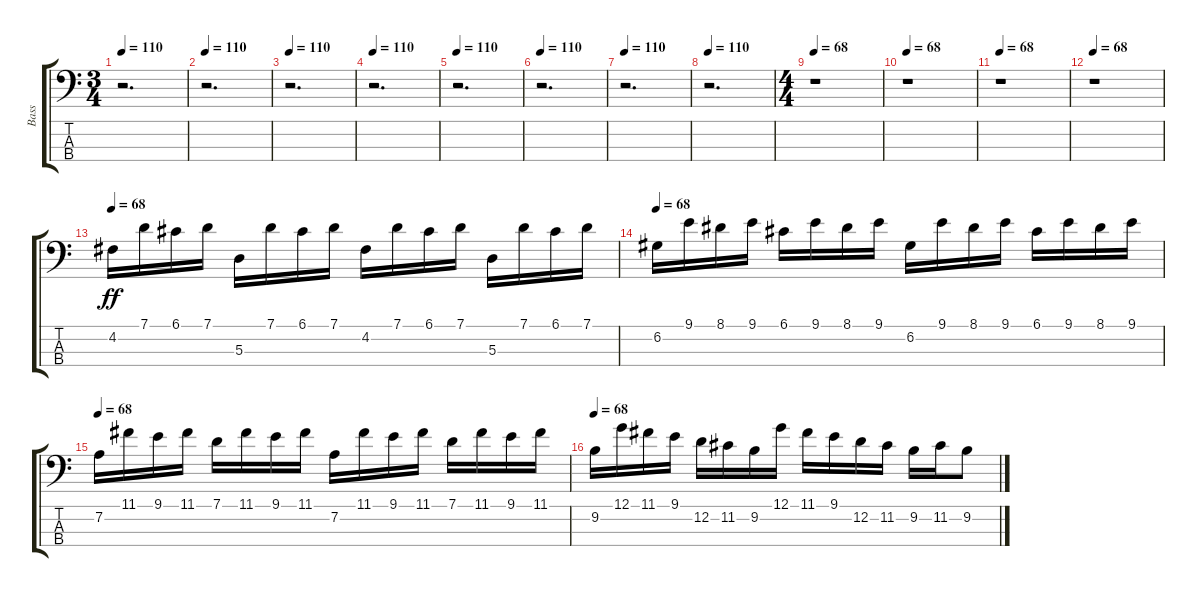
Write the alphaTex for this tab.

\track ("Bass" "Bass") {instrument electricbassfinger}
\staff {score tabs}
\tuning (G2 D2 A1 E1) {hide}
\ts (3 4)
\tempo 110
\clef f4
\ks c
r.2{d dy f} |
\tempo 110
r.2{d} |
\tempo 110
r.2{d} |
\tempo 110
r.2{d} |
\tempo 110
r.2{d} |
\tempo 110
r.2{d} |
\tempo 110
r.2{d} |
\tempo 110
r.2{d} |
\ts (4 4)
\tempo 68
r.1 |
\tempo 68
r.1 |
\tempo 68
r.1 |
\tempo 68
r.1 |
\tempo 68
4.2.16{dy ff} 7.1.16 6.1.16 7.1.16 5.3.16 7.1.16 6.1.16 7.1.16 4.2.16 7.1.16 6.1.16 7.1.16 5.3.16 7.1.16 6.1.16 7.1.16 |
\tempo 68
6.2.16 9.1.16 8.1.16 9.1.16 6.1.16 9.1.16 8.1.16 9.1.16 6.2.16 9.1.16 8.1.16 9.1.16 6.1.16 9.1.16 8.1.16 9.1.16 |
\tempo 68
7.2.16 11.1.16 9.1.16 11.1.16 7.1.16 11.1.16 9.1.16 11.1.16 7.2.16 11.1.16 9.1.16 11.1.16 7.1.16 11.1.16 9.1.16 11.1.16 |
\tempo 68
9.2.16 12.1.16 11.1.16 9.1.16 12.2.16 11.2.16 9.2.16 12.1.16 11.1.16 9.1.16 12.2.16 11.2.16 9.2.16 11.2.16 9.2.8
